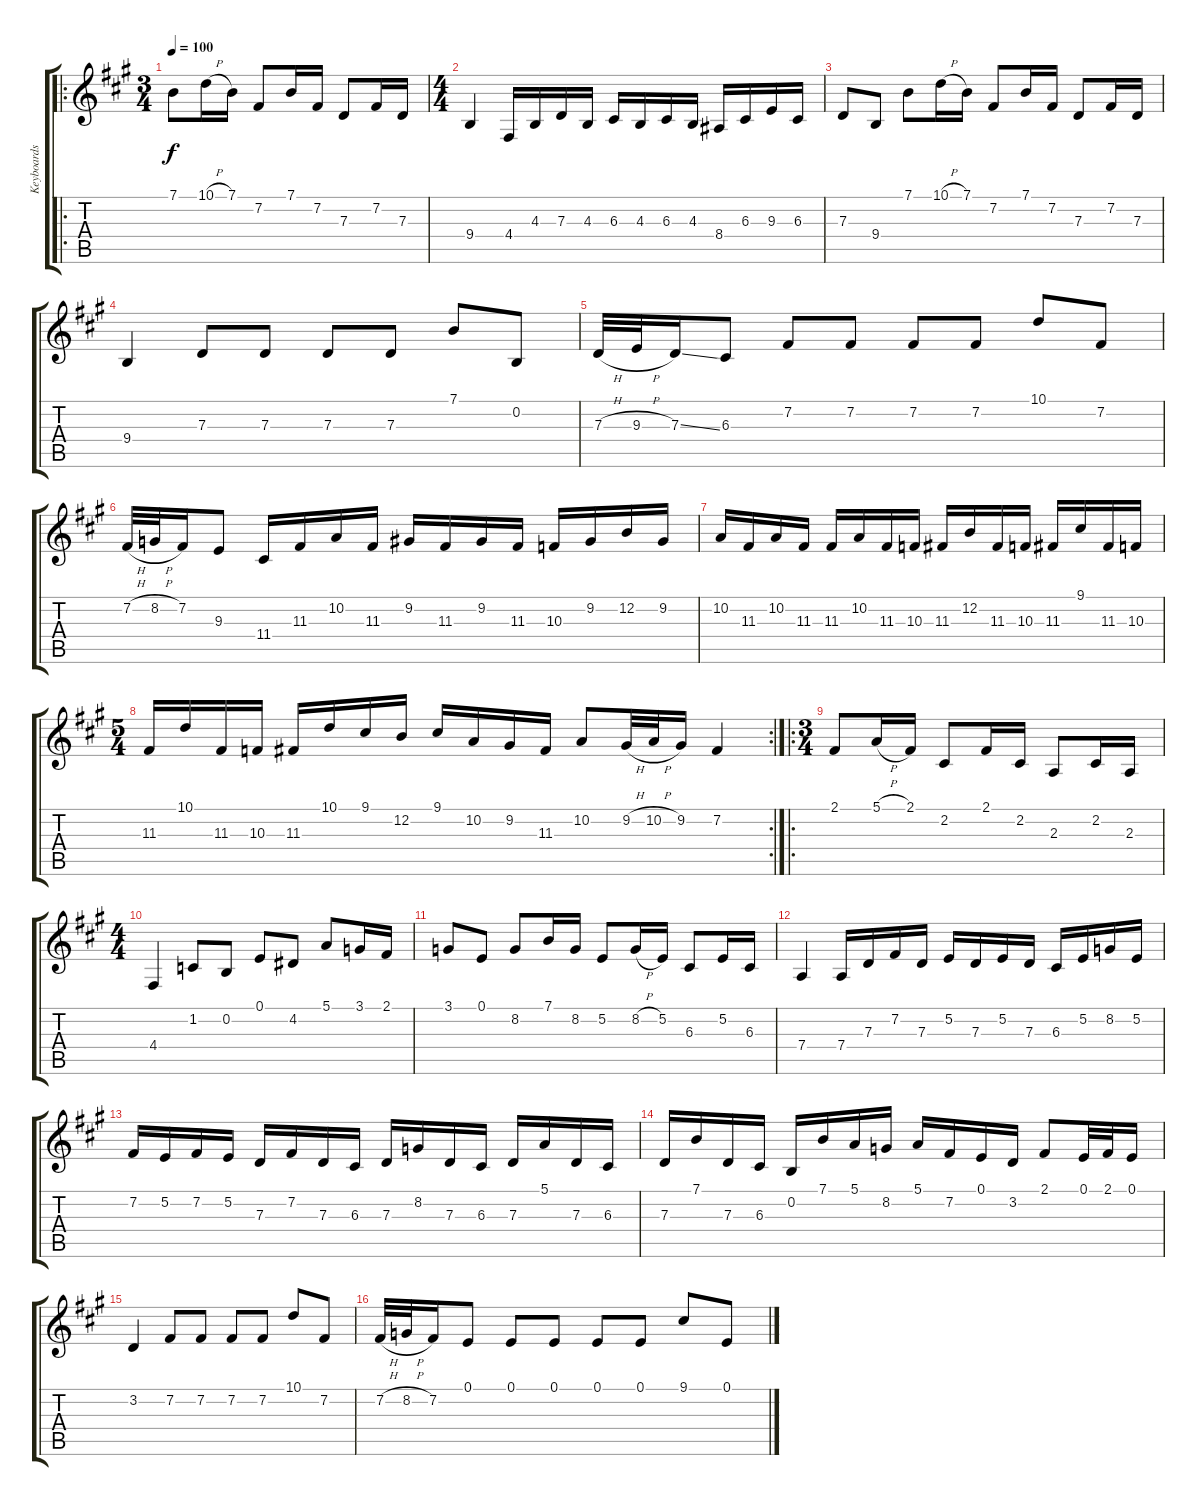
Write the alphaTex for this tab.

\track ("Keyboards" "Keyboards") {instrument drawbarorgan}
\staff {score tabs}
\tuning (E4 B3 G3 D3 A2 E2) {hide}
\ro
\ts (3 4)
\tempo 100
\clef g2
\ks a
7.1.8{dy f instrument drawbarorgan} 10.1{h}.16 7.1.16 7.2.8 7.1.16 7.2.16 7.3.8 7.2.16 7.3.16 |
\ts (4 4)
9.4.4 4.4.16 4.3.16 7.3.16 4.3.16 6.3.16 4.3.16 6.3.16 4.3.16 8.4.16 6.3.16 9.3.16 6.3.16 |
7.3.8 9.4.8 7.1.8 10.1{h}.16 7.1.16 7.2.8 7.1.16 7.2.16 7.3.8 7.2.16 7.3.16 |
9.4.4 7.3.8 7.3.8 7.3.8 7.3.8 7.1.8 0.2.8 |
7.3{h}.32 9.3{h}.32 7.3{ss}.16 6.3.8 7.2.8 7.2.8 7.2.8 7.2.8 10.1.8 7.2.8 |
7.2{h}.32 8.2{h}.32 7.2.16 9.3.8 11.4.16 11.3.16 10.2.16 11.3.16 9.2.16 11.3.16 9.2.16 11.3.16 10.3.16 9.2.16 12.2.16 9.2.16 |
10.2.16 11.3.16 10.2.16 11.3.16 11.3.16 10.2.16 11.3.16 10.3.16 11.3.16 12.2.16 11.3.16 10.3.16 11.3.16 9.1.16 11.3.16 10.3.16 |
\rc 2
\ts (5 4)
11.3.16 10.1.16 11.3.16 10.3.16 11.3.16 10.1.16 9.1.16 12.2.16 9.1.16 10.2.16 9.2.16 11.3.16 10.2.8 9.2{h}.32 10.2{h}.32 9.2.16 7.2.4 |
\ro
\ts (3 4)
2.1.8{volume 14} 5.1{h}.16 2.1.16 2.2.8 2.1.16 2.2.16 2.3.8 2.2.16 2.3.16 |
\ts (4 4)
4.4.4 1.2.8 0.2.8 0.1.8 4.2.8 5.1.8 3.1.16 2.1.16 |
3.1.8 0.1.8 8.2.8 7.1.16 8.2.16 5.2.8 8.2{h}.16 5.2.16 6.3.8 5.2.16 6.3.16 |
7.4.4 7.4.16 7.3.16 7.2.16 7.3.16 5.2.16 7.3.16 5.2.16 7.3.16 6.3.16 5.2.16 8.2.16 5.2.16 |
7.2.16 5.2.16 7.2.16 5.2.16 7.3.16 7.2.16 7.3.16 6.3.16 7.3.16 8.2.16 7.3.16 6.3.16 7.3.16 5.1.16 7.3.16 6.3.16 |
7.3.16 7.1.16 7.3.16 6.3.16 0.2.16 7.1.16 5.1.16 8.2.16 5.1.16 7.2.16 0.1.16 3.2.16 2.1.8 0.1.32 2.1.32 0.1.16 |
3.2.4 7.2.8 7.2.8 7.2.8 7.2.8 10.1.8 7.2.8 |
7.2{h}.32 8.2{h}.32 7.2.16 0.1.8 0.1.8 0.1.8 0.1.8 0.1.8 9.1.8 0.1.8
